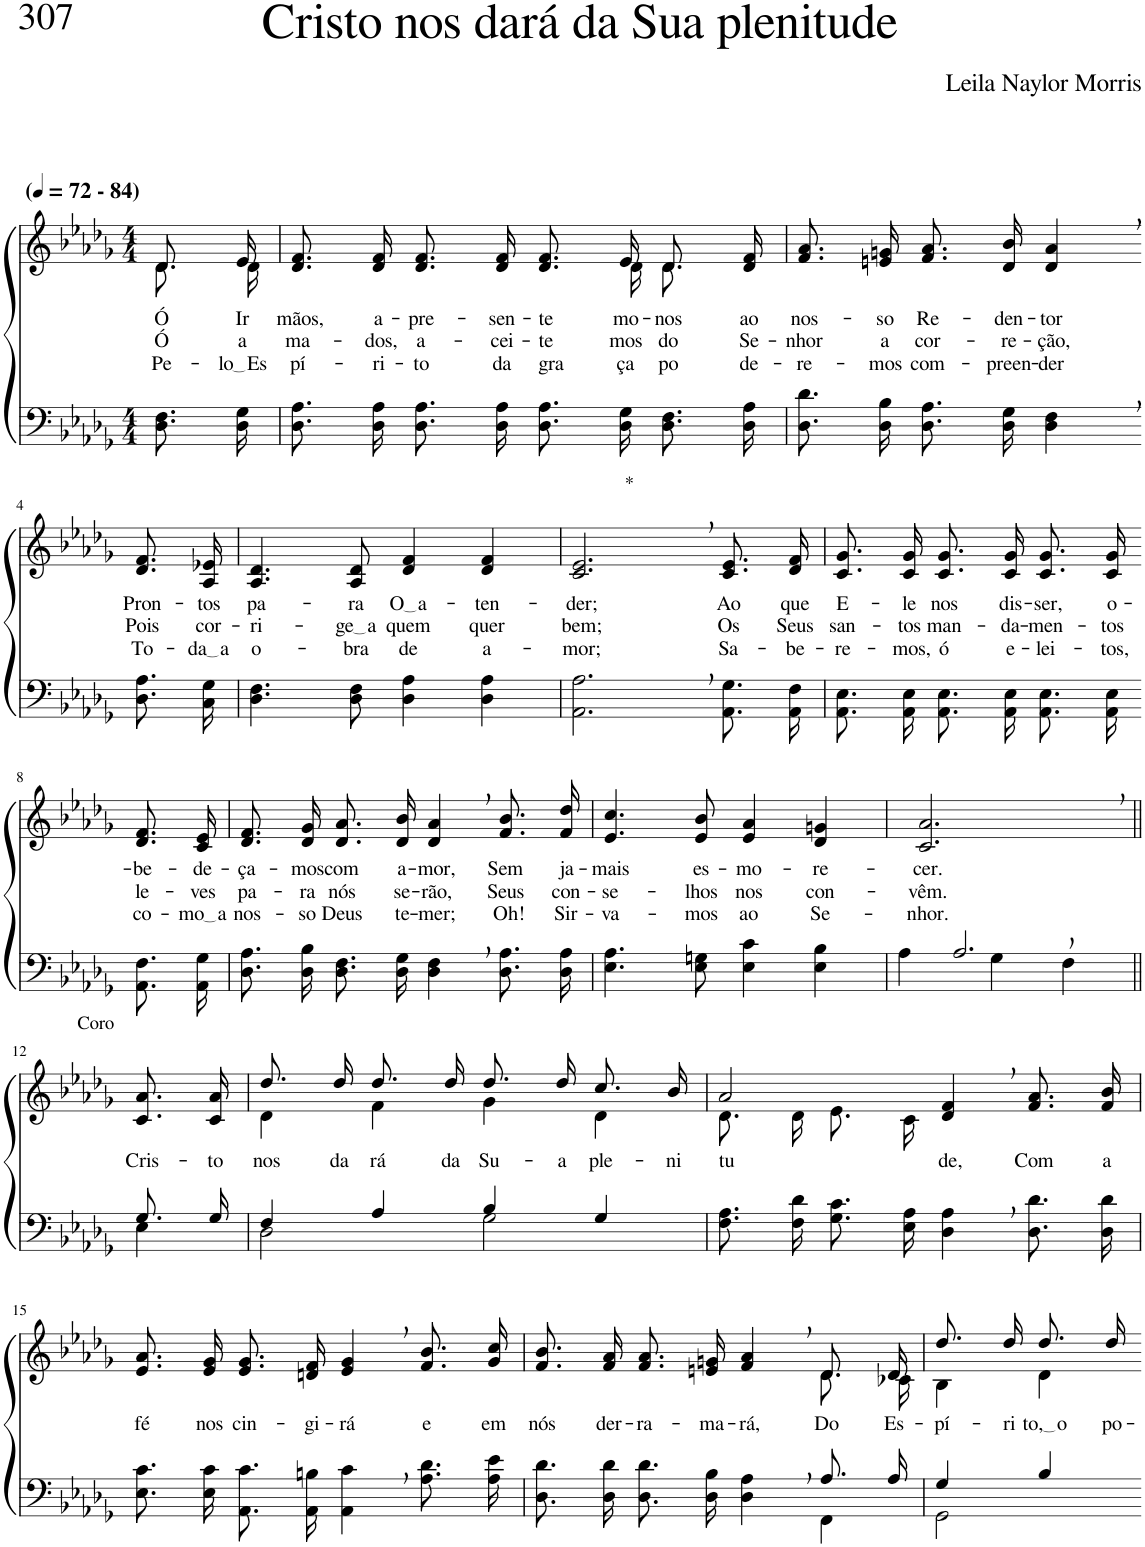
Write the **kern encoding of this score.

**kern	**kern	**text	**text	**text
*part2	*part1	*part1	*part1	*part1
*staff2	*staff1	*staff1	*staff1	*staff1
*I"Parte III e IV	*I"Parte I e II	*	*	*
*clefF4	*clefG2	*	*	*
*Trd-1c-2	*Trd-1c-2	*	*	*
*k[b-e-a-d-g-]	*k[b-e-a-d-g-]	*	*	*
*M4/4	*M4/4	*	*	*
*MM72	*MM72	*	*	*
=1	=1	=1	=1	=1
*	*^	*	*	*
!	!LO:TX:a:B:t=(	!	!	!	!
!	!LO:TX:a:B:t=- 84)	!	!	!	!
!	!	!	!LO:LY:b	!LO:LY:b	!LO:LY:b
8.D-\ 8.F\L	8.d-/L	8.d-\L	Ó	Ó	Pe-
!	!	!	!LO:LY:b	!LO:LY:b	!LO:LY:b
16D-\ 16G-\Jk	16e-/Jk	16d-\Jk	Ir-	a-	lo Es
=2	=2	=2	=2	=2	=2
!	!	!	!LO:LY:b	!LO:LY:b	!LO:LY:b
8.D-\ 8.A-\L	8.d-/ 8.f/L	8.ryy	-mãos,	-ma-	-pí-
!	!	!	!LO:LY:b	!LO:LY:b	!LO:LY:b
*	*v	*v	*	*	*
16D-\ 16A-\Jk	16d-/ 16f/Jk	a-	-dos,	-ri-
!	!	!LO:LY:b	!LO:LY:b	!LO:LY:b
8.D-\ 8.A-\L	8.d-/ 8.f/L	-pre-	a-	-to
!	!	!LO:LY:b	!LO:LY:b	!LO:LY:b
16D-\ 16A-\Jk	16d-/ 16f/Jk	-sen-	-cei-	da
!	!	!LO:LY:b	!LO:LY:b	!LO:LY:b
8.D-\ 8.A-\L	8.d-/ 8.f/L	-te-	-te-	gra-
*	*^	*	*	*
!	!	!	!LO:LY:b	!LO:LY:b	!LO:LY:b
16D-\ 16G-\Jk	16e-/Jk	16d-\KL	-mo-	-mos	-ça
!	!	!	!LO:LY:b	!LO:LY:b	!LO:LY:b
8.D-\ 8.F\L	8.d-/L	8.d-\J	-nos	do	po-
!	!	!	!LO:LY:b	!LO:LY:b	!LO:LY:b
16D-\ 16A-\Jk	16d-/ 16f/Jk	16ryy	ao	Se-	-de-
=3	=3	=3	=3	=3	=3
!	!	!	!LO:LY:b	!LO:LY:b	!LO:LY:b
*	*v	*v	*	*	*
8.D-\ 8.d-\L	8.f/ 8.a-/L	nos-	-nhor	-re-
!	!	!LO:LY:b	!LO:LY:b	!LO:LY:b
16D-\ 16B-\Jk	16en/ 16gn/Jk	-so	a	-mos
!	!	!LO:LY:b	!LO:LY:b	!LO:LY:b
8.D-\ 8.A-\L	8.f/ 8.a-/L	Re-	cor-	com-
!	!	!LO:LY:b	!LO:LY:b	!LO:LY:b
16D-\ 16G-\Jk	16d-/ 16b-/Jk	-den-	-re-	-preen-
!	!	!LO:LY:b	!LO:LY:b	!LO:LY:b
4D-\, 4F\,	4d-/, 4a-/,	-tor	-ção,	-der
!!LO:LB:g=z
=4-	=4-	=4-	=4-	=4-
!	!	!LO:LY:b	!LO:LY:b	!LO:LY:b
8.D-\ 8.A-\L	8.d-/ 8.f/L	Pron-	Pois	To-
!	!	!LO:LY:b	!LO:LY:b	!LO:LY:b
16C\ 16G-\Jk	16A-/ 16e-X/Jk	-tos	cor-	da a
=5	=5	=5	=5	=5
!	!	!LO:LY:b	!LO:LY:b	!LO:LY:b
4.D-\ 4.F\	4.A-/ 4.d-/	pa-	-ri-	o-
!	!	!LO:LY:b	!LO:LY:b	!LO:LY:b
8D-\ 8F\	8A-/ 8d-/	-ra	ge a	-bra
!	!	!LO:LY:b	!LO:LY:b	!LO:LY:b
4D-\ 4A-\	4d-/ 4f/	O a	quem	de
!	!	!LO:LY:b	!LO:LY:b	!LO:LY:b
4D-\ 4A-\	4d-/ 4f/	-ten-	quer	a-
=6	=6	=6	=6	=6
!	!LO:TX:a:t=*	!	!	!
!	!	!LO:LY:b	!LO:LY:b	!LO:LY:b
2.AA-\, 2.A-\,	2.c/, 2.e-/,	-der;	bem;	-mor;
!	!	!LO:LY:b	!LO:LY:b	!LO:LY:b
8.AA-/ 8.G-/L	8.c/ 8.e-/L	Ao	Os	Sa-
!	!	!LO:LY:b	!LO:LY:b	!LO:LY:b
16AA-/ 16F/Jk	16d-/ 16f/Jk	que	Seus	-be-
=7	=7	=7	=7	=7
!	!	!LO:LY:b	!LO:LY:b	!LO:LY:b
8.AA-/ 8.E-/L	8.c/ 8.g-/L	E-	san-	-re-
!	!	!LO:LY:b	!LO:LY:b	!LO:LY:b
16AA-/ 16E-/Jk	16c/ 16g-/Jk	-le	-tos	-mos,
!	!	!LO:LY:b	!LO:LY:b	!LO:LY:b
8.AA-/ 8.E-/L	8.c/ 8.g-/L	nos	man-	ó
!	!	!LO:LY:b	!LO:LY:b	!LO:LY:b
16AA-/ 16E-/Jk	16c/ 16g-/Jk	dis-	-da-	e-
!	!	!LO:LY:b	!LO:LY:b	!LO:LY:b
8.AA-/ 8.E-/L	8.c/ 8.g-/L	-ser,	-men-	-lei-
!	!	!LO:LY:b	!LO:LY:b	!LO:LY:b
16AA-/ 16E-/Jk	16c/ 16g-/Jk	o-	-tos	-tos,
!!LO:LB:g=z
=8-	=8-	=8-	=8-	=8-
!	!	!LO:LY:b	!LO:LY:b	!LO:LY:b
8.AA-\ 8.F\L	8.d-/ 8.f/L	-be-	le-	co-
!	!	!LO:LY:b	!LO:LY:b	!LO:LY:b
16AA-\ 16G-\Jk	16c/ 16e-/Jk	-de-	-ves	mo a
=9	=9	=9	=9	=9
!	!	!LO:LY:b	!LO:LY:b	!LO:LY:b
8.D-\ 8.A-\L	8.d-/ 8.f/L	-ça-	pa-	nos-
!	!	!LO:LY:b	!LO:LY:b	!LO:LY:b
16D-\ 16B-\Jk	16d-/ 16g-/Jk	-mos	-ra	-so
!	!	!LO:LY:b	!LO:LY:b	!LO:LY:b
8.D-\ 8.F\L	8.d-/ 8.a-/L	com	nós	Deus
!	!	!LO:LY:b	!LO:LY:b	!LO:LY:b
16D-\ 16G-\Jk	16d-/ 16b-/Jk	a-	se-	te-
!	!	!LO:LY:b	!LO:LY:b	!LO:LY:b
4D-\, 4F\,	4d-/, 4a-/,	-mor,	-rão,	-mer;
!	!	!LO:LY:b	!LO:LY:b	!LO:LY:b
8.D-\ 8.A-\L	8.f/ 8.b-/L	Sem	Seus	Oh!
!	!	!LO:LY:b	!LO:LY:b	!LO:LY:b
16D-\ 16A-\Jk	16f/ 16dd-/Jk	ja-	con-	Sir-
=10	=10	=10	=10	=10
!	!	!LO:LY:b	!LO:LY:b	!LO:LY:b
4.E-\ 4.A-\	4.e-/ 4.cc/	-mais	-se-	-va-
!	!	!LO:LY:b	!LO:LY:b	!LO:LY:b
8E-\ 8Gn\	8e-/ 8b-/	es-	-lhos	-mos
!	!	!LO:LY:b	!LO:LY:b	!LO:LY:b
4E-\ 4c\	4e-/ 4a-/	-mo-	nos	ao
!	!	!LO:LY:b	!LO:LY:b	!LO:LY:b
4E-\ 4B-\	4d-/ 4gn/	-re-	con-	Se-
=11	=11	=11	=11	=11
*^	*	*	*	*
!	!	!	!LO:LY:b	!LO:LY:b	!LO:LY:b
2.A-,/	4A-\	2.c/, 2.a-/,	-cer.	-vêm.	-nhor.
.	4G-\	.	.	.	.
.	4F\	.	.	.	.
!!LO:LB:g=z
=12||	=12||	=12||	=12||	=12||	=12||
!	!	!LO:TX:a:t=Coro	!	!	!
!	!	!	!LO:LY:b	!	!
8.G-/L	4E-\	8.c/ 8.a-/L	Cris-	.	.
!	!	!	!LO:LY:b	!	!
16G-/Jk	.	16c/ 16a-/Jk	-to	.	.
=13	=13	=13	=13	=13	=13
*	*	*^	*	*	*
!	!	!	!	!LO:LY:b	!	!
4F/	2D-\	8.dd-/L	4d-\	nos	.	.
!	!	!	!	!LO:LY:b	!	!
.	.	16dd-/Jk	.	da-	.	.
!	!	!	!	!LO:LY:b	!	!
4A-/	.	8.dd-/L	4f\	-rá	.	.
!	!	!	!	!LO:LY:b	!	!
.	.	16dd-/Jk	.	da	.	.
!	!	!	!	!LO:LY:b	!	!
4B-/	2G-\	8.dd-/L	4g-\	Su-	.	.
!	!	!	!	!LO:LY:b	!	!
.	.	16dd-/Jk	.	-a	.	.
!	!	!	!	!LO:LY:b	!	!
4G-/	.	8.cc/L	4d-\	ple-	.	.
!	!	!	!	!LO:LY:b	!	!
.	.	16b-/Jk	.	-ni-	.	.
*v	*v	*	*	*	*	*
=14	=14	=14	=14	=14	=14
!	!	!	!LO:LY:b	!	!
8.F\ 8.A-\L	2a-/	8.d-\L	-tu-	.	.
16F\ 16d-\Jk	.	16d-\Jk	.	.	.
8.G-\ 8.c\L	.	8.e-\L	.	.	.
16E-\ 16A-\Jk	.	16c\Jk	.	.	.
!	!	!	!LO:LY:b	!	!
4D-\, 4A-\,	4d-/, 4f/,	2ryy	-de,	.	.
!	!	!	!LO:LY:b	!	!
8.D-\ 8.d-\L	8.f/ 8.a-/L	.	Com	.	.
!	!	!	!LO:LY:b	!	!
16D-\ 16d-\Jk	16f/ 16b-/Jk	.	a	.	.
*	*v	*v	*	*	*
!!LO:LB:g=z
=15	=15	=15	=15	=15
!	!	!LO:LY:b	!	!
8.E-\ 8.c\L	8.e-/ 8.a-/L	fé	.	.
!	!	!LO:LY:b	!	!
16E-\ 16c\Jk	16e-/ 16g-/Jk	nos	.	.
!	!	!LO:LY:b	!	!
8.AA-\ 8.c\L	8.e-/ 8.g-/L	cin-	.	.
!	!	!LO:LY:b	!	!
16AA-\ 16Bn\Jk	16dn/ 16f/Jk	-gi-	.	.
!	!	!LO:LY:b	!	!
4AA-\, 4c\,	4e-/, 4g-/,	-rá	.	.
!	!	!LO:LY:b	!	!
8.A-\ 8.d-\L	8.f/ 8.b-/L	e	.	.
!	!	!LO:LY:b	!	!
16A-\ 16e-\Jk	16g-/ 16cc/Jk	em	.	.
=16	=16	=16	=16	=16
*^	*	*	*	*
!	!	!	!LO:LY:b	!	!
*	*	*^	*	*	*
2.ryy	8.D-\ 8.d-\L	8.f/ 8.b-/L	2.ryy	nós	.	.
!	!	!	!	!LO:LY:b	!	!
.	16D-\ 16d-\Jk	16f/ 16a-/Jk	.	der-	.	.
!	!	!	!	!LO:LY:b	!	!
.	8.D-\ 8.d-\L	8.f/ 8.a-/L	.	-ra-	.	.
!	!	!	!	!LO:LY:b	!	!
.	16D-\ 16B-\Jk	16en/ 16gn/Jk	.	-ma-	.	.
!	!	!	!	!LO:LY:b	!	!
.	4D-\ 4A-\	4f/, 4a-/,	.	-rá,	.	.
!	!	!	!	!LO:LY:b	!	!
8.A-/L	4FF\	8.d-/L	8.d-\L	Do	.	.
!	!	!	!	!LO:LY:b	!	!
16A-/Jk	.	16d-/Jk	16c-X\Jk	Es-	.	.
=17	=17	=17	=17	=17	=17	=17
!	!	!	!	!LO:LY:b	!	!
4G-/	2GG-\	8.dd-/L	4B-\	-pí-	.	.
!	!	!	!	!LO:LY:b	!	!
.	.	16dd-/Jk	.	-ri-	.	.
!	!	!	!	!LO:LY:b	!	!
4B-/	.	8.dd-/L	4d-\	to, o	.	.
!	!	!	!	!LO:LY:b	!	!
.	.	16dd-/Jk	.	po-	.	.
*v	*v	*	*	*	*	*
*	*v	*v	*	*	*
=-	=-	=-	=-	=-
*-	*-	*-	*-	*-
